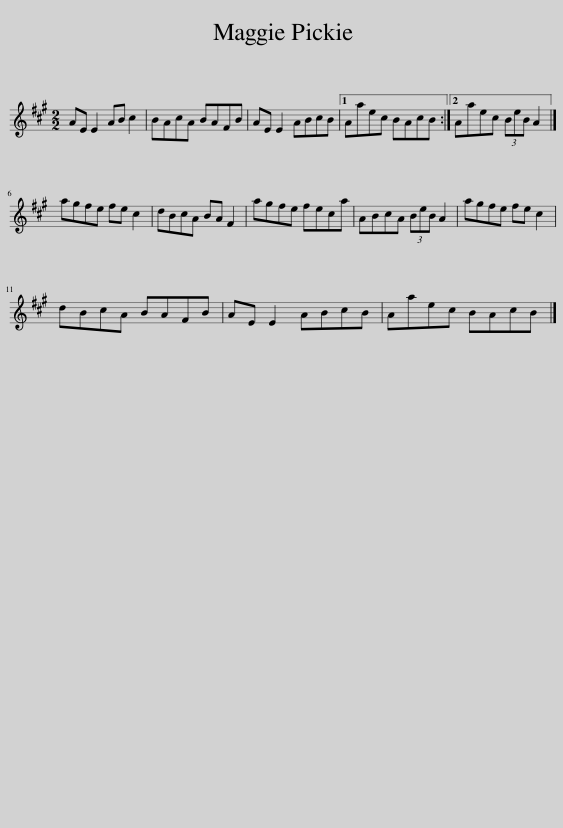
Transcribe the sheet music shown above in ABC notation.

X:1
L:1/8
M:2/2
I:linebreak $
K:A
V:1 treble
V:1
 AE E2 AB c2 | BAcA BAFB | AE E2 ABcB |1 Aaec BAcB :|2 Aaec (3BeB A2 |]$ %5
 agfe fe c2 | dBcA BA F2 | agfe feca | ABcA (3BeB A2 | agfe fe c2 |$ %10
 dBcA BAFB | AE E2 ABcB | Aaec BAcB |] %13
